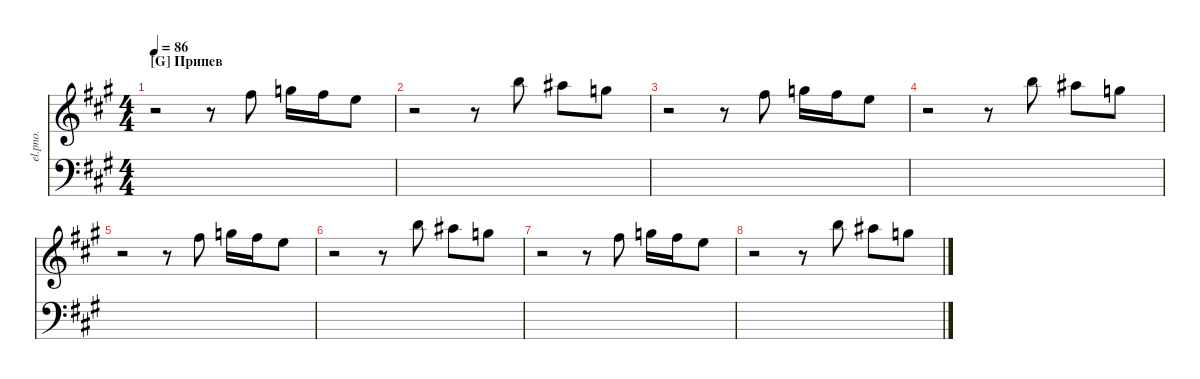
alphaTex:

\defaultSystemsLayout 4
\hideDynamics
\bracketExtendMode nobrackets
\track ("Electric Piano" "el.pno.") {instrument electricpiano1}
\staff {score}
\tuning (E4 B3 G3 D3 A2 E2)
\ts (4 4)
\section ("G" "Припев")
\tempo 86
\clef g2
\ks f#minor
r.2{dy mf beam Down} r.8{beam Down} 14.1{acc #}.8{beam Down} 15.1{acc forcenatural}.16{beam Down} 14.1{acc #}.16{beam Down} 12.1{acc forcenatural}.8{beam Down} |
r.2{beam Down} r.8{beam Down} 19.1{acc forcenatural}.8{beam Down} 18.1{acc #}.8{beam Down} 15.1{acc forcenatural}.8{beam Down} |
r.2{beam Down} r.8{beam Down} 14.1{acc #}.8{beam Down} 15.1{acc forcenatural}.16{beam Down} 14.1{acc #}.16{beam Down} 12.1{acc forcenatural}.8{beam Down} |
r.2{beam Down} r.8{beam Down} 19.1{acc forcenatural}.8{beam Down} 18.1{acc #}.8{beam Down} 15.1{acc forcenatural}.8{beam Down} |
r.2{beam Down} r.8{beam Down} 14.1{acc #}.8{beam Down} 15.1{acc forcenatural}.16{beam Down} 14.1{acc #}.16{beam Down} 12.1{acc forcenatural}.8{beam Down} |
r.2{beam Down} r.8{beam Down} 19.1{acc forcenatural}.8{beam Down} 18.1{acc #}.8{beam Down} 15.1{acc forcenatural}.8{beam Down} |
r.2{beam Down} r.8{beam Down} 14.1{acc #}.8{beam Down} 15.1{acc forcenatural}.16{beam Down} 14.1{acc #}.16{beam Down} 12.1{acc forcenatural}.8{beam Down} |
r.2{beam Down} r.8{beam Down} 19.1{acc forcenatural}.8{beam Down} 18.1{acc #}.8{beam Down} 15.1{acc forcenatural}.8{beam Down}
\staff {score}
\tuning (G2 D2 A1 E1 B0)
\clef f4
\ottava regular
\simile none
\ks f#minor
|
|
|
|
|
|
|
